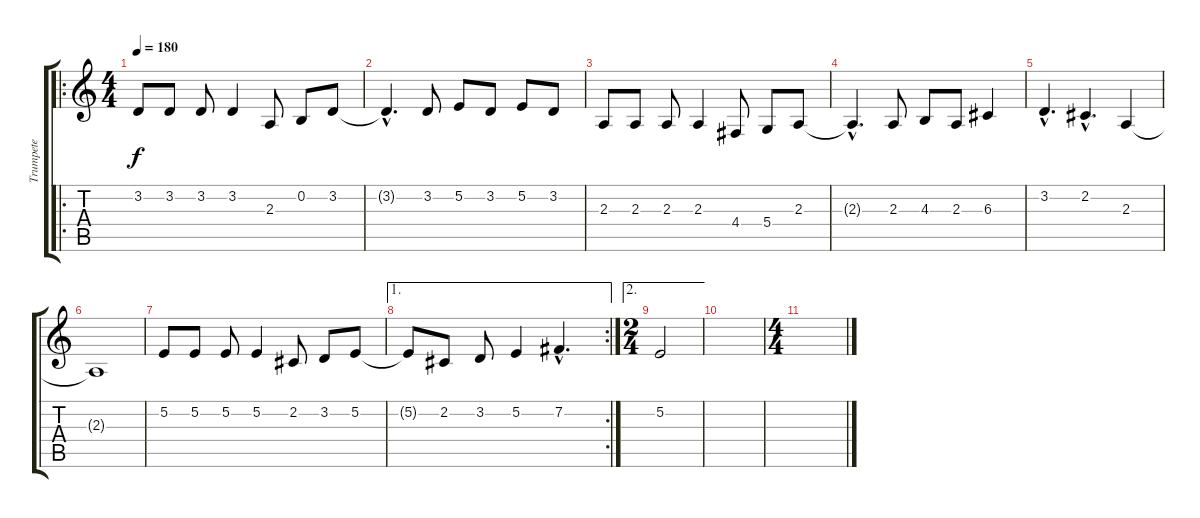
\track ("Trumpete" "Trumpete") {instrument brasssection}
\staff {score tabs}
\tuning (E4 B3 G3 D3 A2 E2) {hide}
\ro
\ts (4 4)
\tempo 180
\clef g2
\ks c
3.2.8{dy f instrument brasssection} 3.2.8 3.2.8 3.2.4 2.3.8 0.2.8 3.2.8 |
3.2{hac t}.4{d} 3.2.8 5.2.8 3.2.8 5.2.8 3.2.8 |
2.3.8 2.3.8 2.3.8 2.3.4 4.4.8 5.4.8 2.3.8 |
2.3{hac t}.4{d} 2.3.8 4.3.8 2.3.8 6.3.4 |
3.2{hac}.4{d} 2.2{hac}.4{d} 2.3.4 |
2.3{t}.1 |
5.2.8 5.2.8 5.2.8 5.2.4 2.2.8 3.2.8 5.2.8 |
\ae 1
\rc 2
5.2{t}.8 2.2.8 3.2.8 5.2.4 7.2{hac}.4{d} |
\ae 2
\ts (2 4)
5.2.2 |
|
\ts (4 4)
